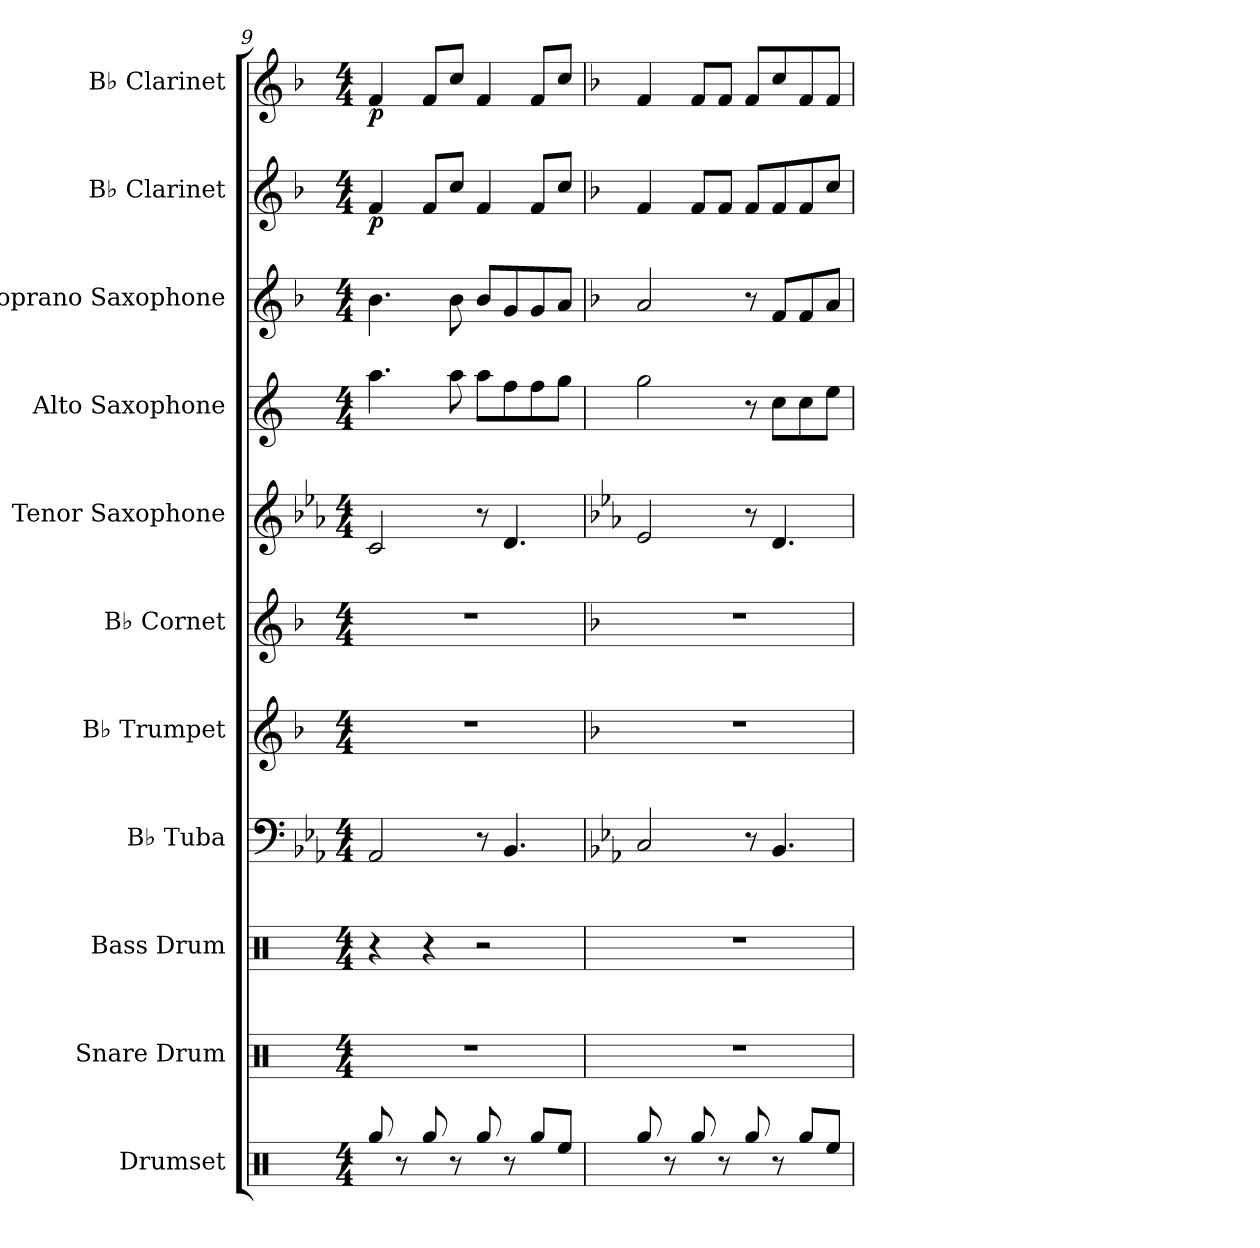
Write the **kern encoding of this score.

**kern	**kern	**kern	**kern	**kern	**kern	**kern	**kern	**kern	**kern	**dynam	**kern	**dynam
*part11	*part10	*part9	*part8	*part7	*part6	*part5	*part4	*part3	*part2	*part2	*part1	*part1
*staff11	*staff10	*staff9	*staff8	*staff7	*staff6	*staff5	*staff4	*staff3	*staff2	*staff2	*staff1	*staff1
*I"Drumset	*I"Snare Drum	*I"Bass Drum	*I"B♭ Tuba	*I"B♭ Trumpet	*I"B♭ Cornet	*I"Tenor Saxophone	*I"Alto Saxophone	*I"Soprano Saxophone	*I"B♭ Clarinet	*	*I"B♭ Clarinet	*
*I'Drs.	*I'Sn. Dr.	*I'B. Dr.	*I'B♭ Tu.	*I'B♭ Tpt.	*I'B♭ Cnt.	*I'T. Sax.	*I'A. Sax.	*I'S. Sax.	*I'B♭ Cl.	*	*I'B♭ Cl.	*
!!LO:PB:g=z
*clefX	*clefX	*clefX	*clefF4	*clefG2	*clefG2	*clefG2	*clefG2	*clefG2	*clefG2	*	*clefG2	*
*	*	*	*	*ITrd1c2	*ITrd1c2	*ITrd8c14	*ITrd5c9	*ITrd1c2	*ITrd1c2	*	*ITrd1c2	*
*k[]	*k[]	*k[]	*k[b-e-a-]	*k[b-e-a-]	*k[b-e-a-]	*k[b-e-a-]	*k[b-e-a-]	*k[b-e-a-]	*k[b-e-a-]	*	*k[b-e-a-]	*
*M4/4	*M4/4	*M4/4	*M4/4	*M4/4	*M4/4	*M4/4	*M4/4	*M4/4	*M4/4	*	*M4/4	*
=9	=9	=9	=9	=9	=9	=9	=9	=9	=9	=9	=9	=9
!	!	!	!	!	!	!	!	!	!	!LO:DY:b	!	!LO:DY:b
8Rgg/	1r	4r	2AA-/	1r	1r	2C/	4.cc\	4.a-\	4e-/	p	4e-/	p
8r	.	.	.	.	.	.	.	.	.	.	.	.
8Rgg/	.	4r	.	.	.	.	.	.	8e-/L	.	8e-/L	.
8r	.	.	.	.	.	.	8cc\	8a-\	8b-/J	.	8b-/J	.
8Rgg/	.	2r	8r	.	.	8r	8cc\L	8a-/L	4e-/	.	4e-/	.
8r	.	.	4.BB-/	.	.	4.D/	8a-\	8f/	.	.	.	.
8Rgg/L	.	.	.	.	.	.	8a-\	8f/	8e-/L	.	8e-/L	.
8Ree/J	.	.	.	.	.	.	8b-\J	8g/J	8b-/J	.	8b-/J	.
=10	=10	=10	=10	=10	=10	=10	=10	=10	=10	=10	=10	=10
*	*	*	*k[b-e-a-]	*k[b-e-a-]	*k[b-e-a-]	*k[b-e-a-]	*k[b-e-a-]	*k[b-e-a-]	*k[b-e-a-]	*	*k[b-e-a-]	*
8Rgg/	1r	1r	2C/	1r	1r	2E-/	2b-\	2g/	4e-/	.	4e-/	.
8r	.	.	.	.	.	.	.	.	.	.	.	.
8Rgg/	.	.	.	.	.	.	.	.	8e-/L	.	8e-/L	.
8r	.	.	.	.	.	.	.	.	8e-/J	.	8e-/J	.
8Rgg/	.	.	8r	.	.	8r	8r	8r	8e-/L	.	8e-/L	.
8r	.	.	4.BB-/	.	.	4.D/	8e-\L	8e-/L	8e-/	.	8b-/	.
8Rgg/L	.	.	.	.	.	.	8e-\	8e-/	8e-/	.	8e-/	.
8Ree/J	.	.	.	.	.	.	8g\J	8g/J	8b-/J	.	8e-/J	.
=	=	=	=	=	=	=	=	=	=	=	=	=
*-	*-	*-	*-	*-	*-	*-	*-	*-	*-	*-	*-	*-
